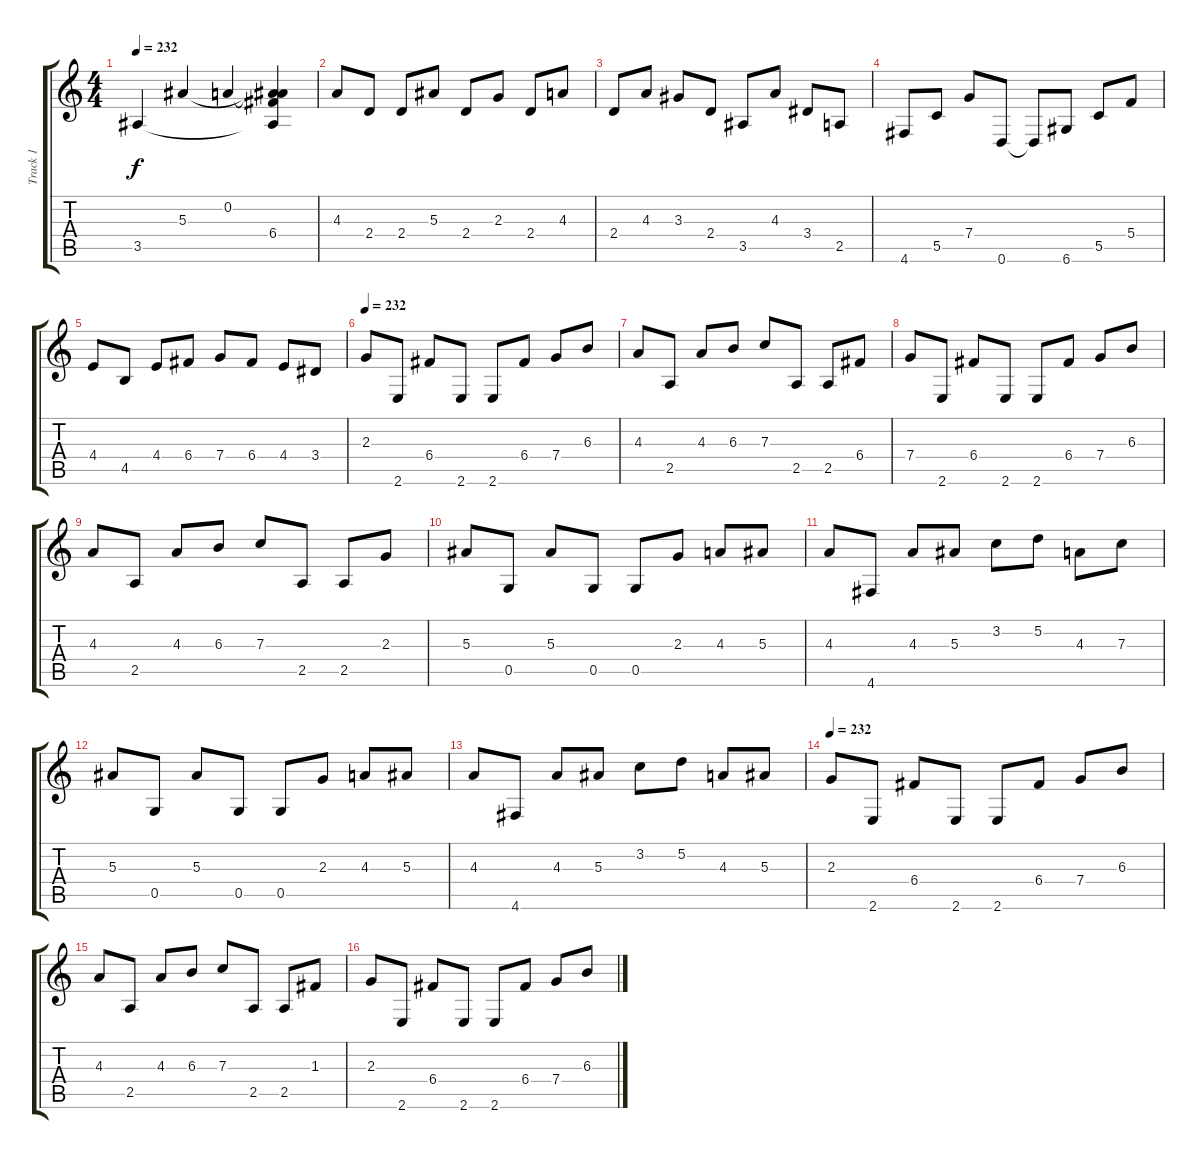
\track ("Track 1" "Track 1") {instrument distortionguitar}
\staff {score tabs}
\tuning (D4 A3 F3 C3 G2 D2) {hide}
\ts (4 4)
\tempo 232
\clef g2
\ks c
3.5.4{dy f} 5.3.4 0.2.4 (0.2{t} 5.3{t} 6.4 3.5{t}).4 |
4.3.8 2.4.8 2.4.8 5.3.8 2.4.8 2.3.8 2.4.8 4.3.8 |
2.4.8 4.3.8 3.3.8 2.4.8 3.5.8 4.3.8 3.4.8 2.5.8 |
4.6.8 5.5.8 7.4.8 0.6.8 0.6{t}.8 6.6.8 5.5.8 5.4.8 |
4.4.8 4.5.8 4.4.8 6.4.8 7.4.8 6.4.8 4.4.8 3.4.8 |
\tempo 232
2.3.8 2.6.8 6.4.8 2.6.8 2.6.8 6.4.8 7.4.8 6.3.8 |
4.3.8 2.5.8 4.3.8 6.3.8 7.3.8 2.5.8 2.5.8 6.4.8 |
7.4.8 2.6.8 6.4.8 2.6.8 2.6.8 6.4.8 7.4.8 6.3.8 |
4.3.8 2.5.8 4.3.8 6.3.8 7.3.8 2.5.8 2.5.8 2.3.8 |
5.3.8 0.5.8 5.3.8 0.5.8 0.5.8 2.3.8 4.3.8 5.3.8 |
4.3.8 4.6.8 4.3.8 5.3.8 3.2.8 5.2.8 4.3.8 7.3.8 |
5.3.8 0.5.8 5.3.8 0.5.8 0.5.8 2.3.8 4.3.8 5.3.8 |
4.3.8 4.6.8 4.3.8 5.3.8 3.2.8 5.2.8 4.3.8 5.3.8 |
\tempo 232
2.3.8 2.6.8 6.4.8 2.6.8 2.6.8 6.4.8 7.4.8 6.3.8 |
4.3.8 2.5.8 4.3.8 6.3.8 7.3.8 2.5.8 2.5.8 1.3.8 |
2.3.8 2.6.8 6.4.8 2.6.8 2.6.8 6.4.8 7.4.8 6.3.8
